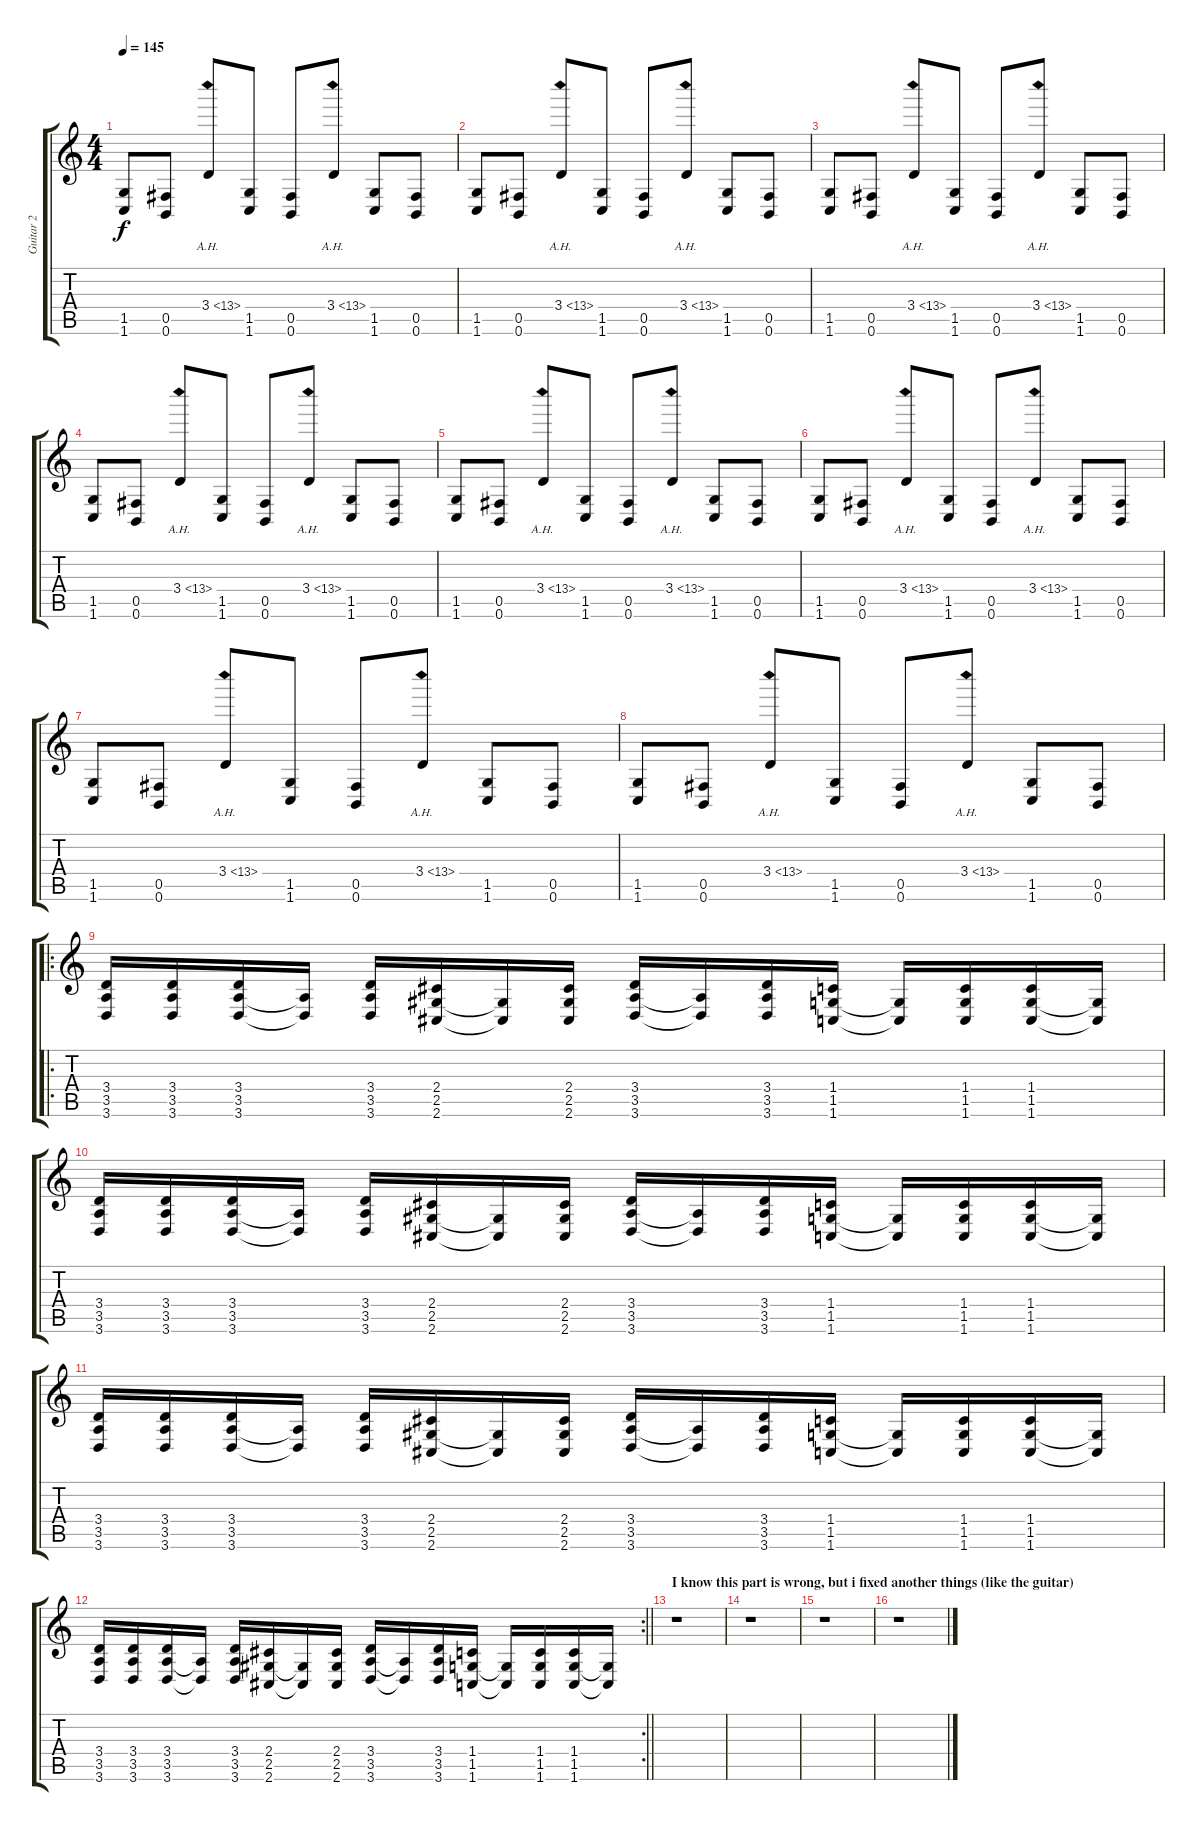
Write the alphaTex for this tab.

\track ("Guitar 2" "Guitar 2") {instrument distortionguitar}
\staff {score tabs}
\tuning (Db4 Ab3 E3 B2 Gb2 B1) {hide}
\ts (4 4)
\tempo 145
\clef g2
\ks c
(1.5 1.6).8{dy f} (0.5 0.6).8 3.4{ah 10}.8 (1.5 1.6).8 (0.5 0.6).8 3.4{ah 10}.8 (1.5 1.6).8 (0.5 0.6).8 |
(1.5 1.6).8 (0.5 0.6).8 3.4{ah 10}.8 (1.5 1.6).8 (0.5 0.6).8 3.4{ah 10}.8 (1.5 1.6).8 (0.5 0.6).8 |
(1.5 1.6).8 (0.5 0.6).8 3.4{ah 10}.8 (1.5 1.6).8 (0.5 0.6).8 3.4{ah 10}.8 (1.5 1.6).8 (0.5 0.6).8 |
(1.5 1.6).8 (0.5 0.6).8 3.4{ah 10}.8 (1.5 1.6).8 (0.5 0.6).8 3.4{ah 10}.8 (1.5 1.6).8 (0.5 0.6).8 |
(1.5 1.6).8 (0.5 0.6).8 3.4{ah 10}.8 (1.5 1.6).8 (0.5 0.6).8 3.4{ah 10}.8 (1.5 1.6).8 (0.5 0.6).8 |
(1.5 1.6).8 (0.5 0.6).8 3.4{ah 10}.8 (1.5 1.6).8 (0.5 0.6).8 3.4{ah 10}.8 (1.5 1.6).8 (0.5 0.6).8 |
(1.5 1.6).8 (0.5 0.6).8 3.4{ah 10}.8 (1.5 1.6).8 (0.5 0.6).8 3.4{ah 10}.8 (1.5 1.6).8 (0.5 0.6).8 |
(1.5 1.6).8 (0.5 0.6).8 3.4{ah 10}.8 (1.5 1.6).8 (0.5 0.6).8 3.4{ah 10}.8 (1.5 1.6).8 (0.5 0.6).8 |
\ro
(3.4 3.5 3.6).16 (3.4 3.5 3.6).16 (3.4 3.5 3.6).16 (3.5{t} 3.6{t}).16 (3.4 3.5 3.6).16 (2.4 2.5 2.6).16 (2.5{t} 2.6{t}).16 (2.4 2.5 2.6).16 (3.4 3.5 3.6).16 (3.5{t} 3.6{t}).16 (3.4 3.5 3.6).16 (1.4 1.5 1.6).16 (1.5{t} 1.6{t}).16 (1.4 1.5 1.6).16 (1.4 1.5 1.6).16 (1.5{t} 1.6{t}).16 |
(3.4 3.5 3.6).16 (3.4 3.5 3.6).16 (3.4 3.5 3.6).16 (3.5{t} 3.6{t}).16 (3.4 3.5 3.6).16 (2.4 2.5 2.6).16 (2.5{t} 2.6{t}).16 (2.4 2.5 2.6).16 (3.4 3.5 3.6).16 (3.5{t} 3.6{t}).16 (3.4 3.5 3.6).16 (1.4 1.5 1.6).16 (1.5{t} 1.6{t}).16 (1.4 1.5 1.6).16 (1.4 1.5 1.6).16 (1.5{t} 1.6{t}).16 |
(3.4 3.5 3.6).16 (3.4 3.5 3.6).16 (3.4 3.5 3.6).16 (3.5{t} 3.6{t}).16 (3.4 3.5 3.6).16 (2.4 2.5 2.6).16 (2.5{t} 2.6{t}).16 (2.4 2.5 2.6).16 (3.4 3.5 3.6).16 (3.5{t} 3.6{t}).16 (3.4 3.5 3.6).16 (1.4 1.5 1.6).16 (1.5{t} 1.6{t}).16 (1.4 1.5 1.6).16 (1.4 1.5 1.6).16 (1.5{t} 1.6{t}).16 |
\rc 2
\barLineRight lightlight
(3.4 3.5 3.6).16 (3.4 3.5 3.6).16 (3.4 3.5 3.6).16 (3.5{t} 3.6{t}).16 (3.4 3.5 3.6).16 (2.4 2.5 2.6).16 (2.5{t} 2.6{t}).16 (2.4 2.5 2.6).16 (3.4 3.5 3.6).16 (3.5{t} 3.6{t}).16 (3.4 3.5 3.6).16 (1.4 1.5 1.6).16 (1.5{t} 1.6{t}).16 (1.4 1.5 1.6).16 (1.4 1.5 1.6).16 (1.5{t} 1.6{t}).16 |
\section ("" "I know this part is wrong, but i fixed another things (like the guitar)")
r.1 |
r.1 |
r.1 |
r.1
